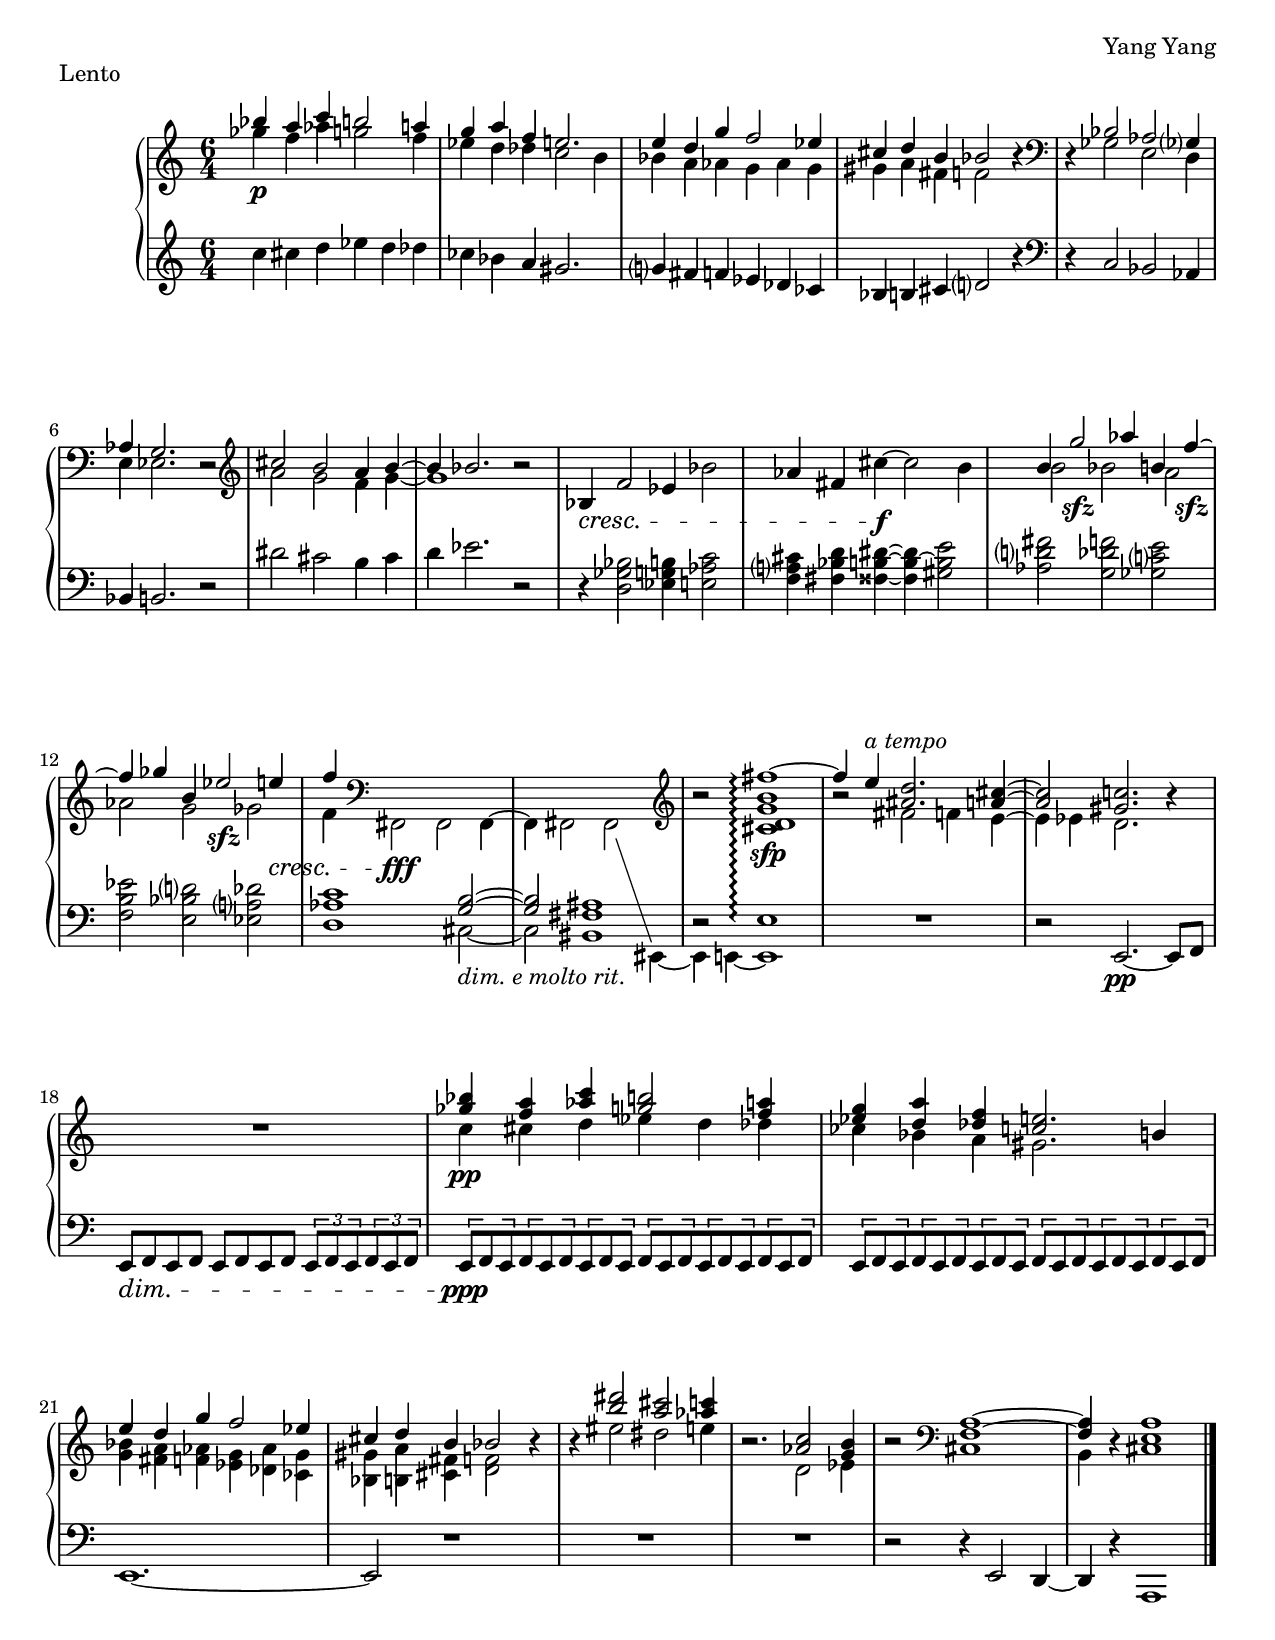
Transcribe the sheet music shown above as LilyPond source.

\header {
	piece = "Lento"
	composer = "Yang Yang"
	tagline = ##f
}
\paper {
	ragged-last-bottom = false
	#(set-paper-size "letter")
}

\version "2.10.33"

top = \context Voice = "one" \relative c''' {
	\time 6/4
	\stemUp
	bes4 \p a c b2 a4 |
	g a f e2. |
	e4 d g f2 ees4 |
	cis d b bes2 r4 |
	\clef bass
	r bes,2 aes ges?4 |
	aes g2. r2 |
	\clef treble
	cis'2 b a4 \tieUp b~ |
	b bes2. r2 |
	\stemNeutral
	\setTextCresc bes,4 \< f'2 ees4 bes'2 |
	aes4 fis cis'~ \f cis2 b4 |
	\stemUp
	b g'2 \sfz aes4 b, f'~ \sfz |
	f ges b, ees2 \sfz e4 \< |
	f \clef bass \stemDown fis,,,2 \fff fis fis4~ |
	fis4 fis2 s2. |
	\clef treble \stemUp
	r2 <fis'''~ cis, d g b>1 _\sfp \arpeggio |
	fis4 e ^\markup{\italic "a tempo"} <d ais>2. <cis a>4~ |
	<cis a>2 <c gis>2. r4 |

	R1. |

	<bes' ges>4 \pp <a f> <c aes> <b g>2 <a f>4 |
	<g ees> <a d,> <f des> <<e2. {c2 b4}>> |
	e4 d g f2 ees4 |
	cis d b bes2 r4 |

	r <dis' b>2 <cis a> <c aes>4 |
	r2. <c, aes>2 <b g>4 |
	r2 \clef bass <a, f>1~ |
	<a f>4 r <a e>1 \bar "|."
}

mid = \context Voice = "two" \relative c''' {
	\time 6/4
	\stemDown
	ges4 f aes g2 f4 |
	ees d des c2 b4 |
	bes a aes g aes g |
	gis a fis f2 s4 |

	s ges,2 e d4 |
	e ees2. s2 |

	a'2 g f4 \tieDown g~ |
	g1 s2 |

	s1.*2 |

	b2 bes a |
	aes g ges |
	f4 s2. \change Staff = lh \stemUp \tieUp \once \override TextScript #'padding =#2.0 <b, g>2~ _\markup{\italic "dim. e molto rit."} |
	<b g> <ais fis bis,>1 |

	r2 e1 \arpeggio |
	\change Staff = rh \stemDown
	r2 fis'2 f4 e~ |
	e ees d2. s4 |

	s1. |

	c'4 cis d ees d des |
	ces bes a gis2. |
	<bes g>4 <a fis> <aes f> <g ees> <aes des,> <g ces,> |
	<gis bes,> <a b,> <fis cis> <f d>2 s4 |

	s4 eis'2 dis e4 |
	s2. d,2 ees4 |
	s2 cis,1 |
	b4 s cis1 |
}

low = \context Voice = "three" \relative c'' {
	\time 6/4
	\stemNeutral
	c4 cis d ees d des |
	ces bes a gis2. |
	g?4 fis f ees des ces |
	bes b cis d?2 r4 |
	\clef bass
	r c,2 bes aes4 |
	bes b2. r2 |

	dis'2 cis b4 cis |
	d ees2. r2 |

	r4 <bes ges d>2 <b g ees>4 <c aes e>2 |
	<cis a? f>4 <d bes fis> <dis b fisis>~ <dis b~ fisis> <e b gis>2 |

	<fis d? aes> <f des g,> <e c? ges> |
	<ees b f> <d? bes e,> <des a? ees> |
	<c aes d,>1 \stemDown \tieDown cis,2~ |
	cis s4 \change Staff = rh \stemDown fis,2 \set followVoice = ##t \change Staff = lh eis4~ |
	eis e~ e1 %e'>1\arpeggio |
	R1. |
	\stemNeutral r2 e2.~ \pp e8 f |
	\setTextDim e[ \> f e f] e[ f e f] \times 2/3 {e f e} \times 2/3 {f e f} |
	\override TupletNumber #'transparent = ##t
	\times 2/3 {e \ppp f e} \times 2/3 {f e f} \times 2/3 {e f e} \times 2/3 {f e f} \times 2/3 {e f e} \times 2/3 {f e f} |
	\times 2/3 {e f e} \times 2/3 {f e f} \times 2/3 {e f e} \times 2/3 {f e f} \times 2/3 {e f e} \times 2/3 {f e f} |
	e1.~ |
	e2 r1 |

	R1. |
	R |
	r2 r4 e2 d4~ |
	d r a1 |
	\bar "|."
}

\score {
	\context PianoStaff <<
		\set PianoStaff.connectArpeggios = ##t
		\new Staff = "rh" <<
			\top
			\mid
		>>
		\new Staff = "lh" <<
			\low
		>>
	>>
}

